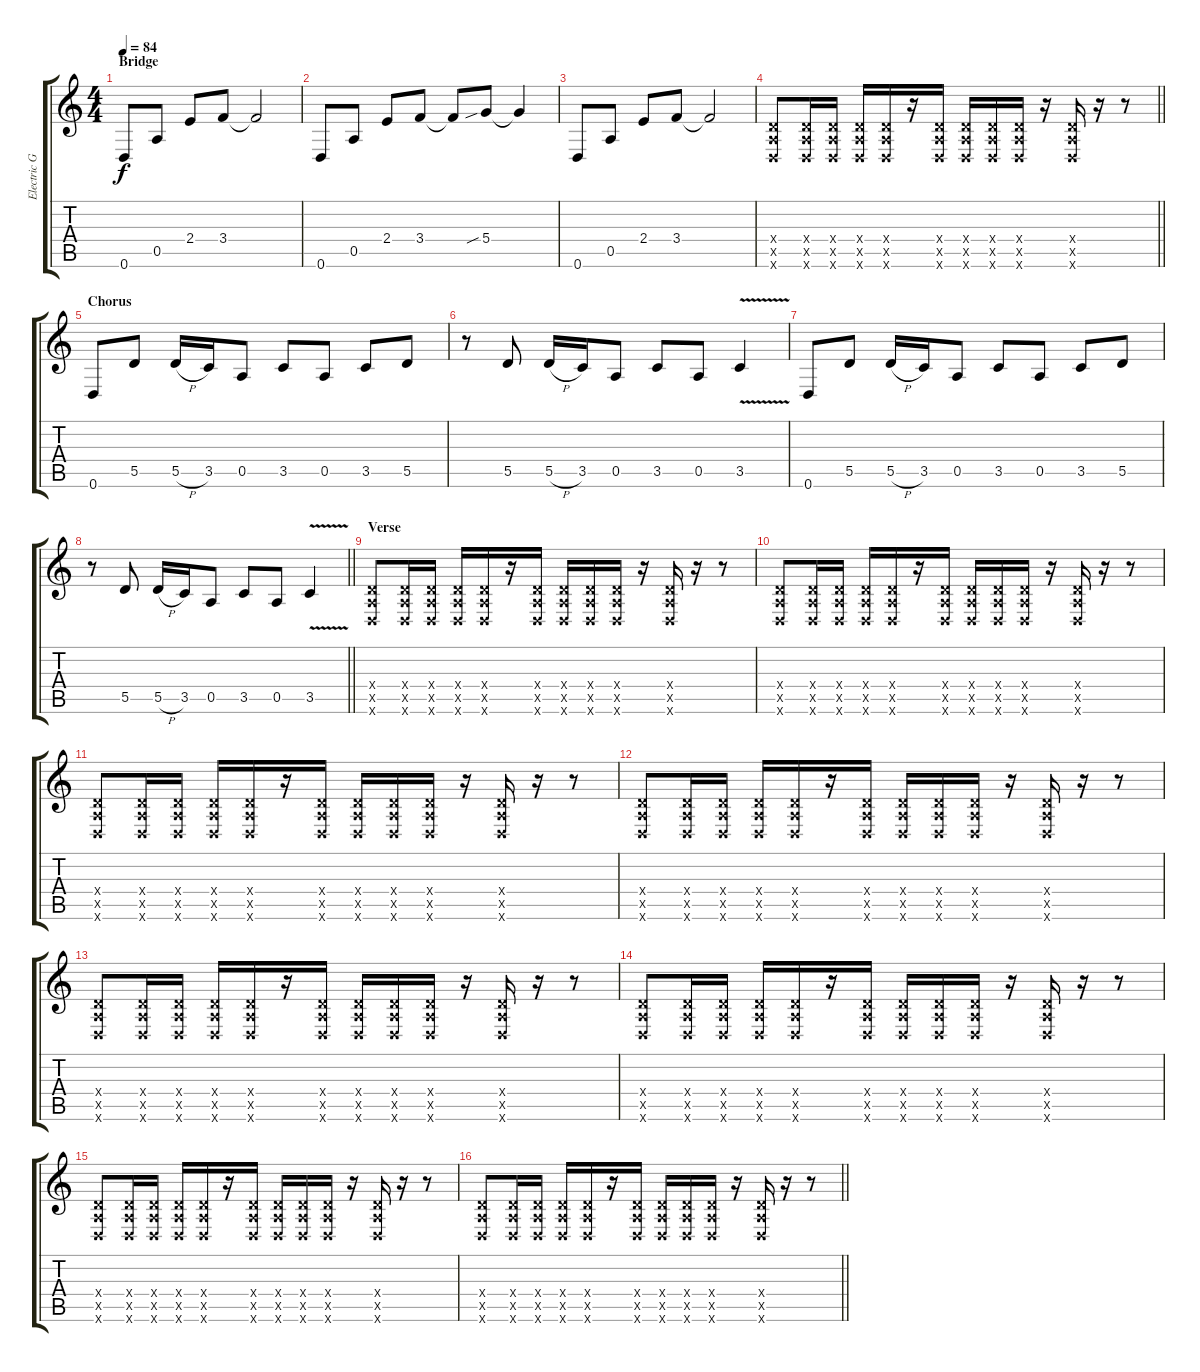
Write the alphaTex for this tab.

\track ("Electric Guitar" "Electric G") {instrument distortionguitar}
\staff {score tabs}
\tuning (E4 B3 G3 D3 A2 D2) {hide}
\ts (4 4)
\section ("" "Bridge")
\tempo 84
\clef g2
\ks c
0.6.8{dy f} 0.5.8 2.4.8 3.4.8 3.4{t}.2 |
0.6.8 0.5.8 2.4.8 3.4.8 3.4{t}.8 5.4{sib}.8 5.4{t}.4 |
0.6.8 0.5.8 2.4.8 3.4.8 3.4{t}.2 |
\barLineRight lightlight
(0.4{x} 0.5{x} 0.6{x}).8 (0.4{x} 0.5{x} 0.6{x}).16 (0.4{x} 0.5{x} 0.6{x}).16 (0.4{x} 0.5{x} 0.6{x}).16 (0.4{x} 0.5{x} 0.6{x}).16 r.16 (0.4{x} 0.5{x} 0.6{x}).16 (0.4{x} 0.5{x} 0.6{x}).16 (0.4{x} 0.5{x} 0.6{x}).16 (0.4{x} 0.5{x} 0.6{x}).16 r.16 (0.4{x} 0.5{x} 0.6{x}).16 r.16 r.8 |
\section ("" "Chorus")
0.6.8 5.5.8 5.5{h}.16 3.5.16 0.5.8 3.5.8 0.5.8 3.5.8 5.5.8 |
r.8 5.5.8 5.5{h}.16 3.5.16 0.5.8 3.5.8 0.5.8 3.5{v}.4 |
0.6.8 5.5.8 5.5{h}.16 3.5.16 0.5.8 3.5.8 0.5.8 3.5.8 5.5.8 |
\barLineRight lightlight
r.8 5.5.8 5.5{h}.16 3.5.16 0.5.8 3.5.8 0.5.8 3.5{v}.4 |
\section ("" "Verse")
(0.4{x} 0.5{x} 0.6{x}).8 (0.4{x} 0.5{x} 0.6{x}).16 (0.4{x} 0.5{x} 0.6{x}).16 (0.4{x} 0.5{x} 0.6{x}).16 (0.4{x} 0.5{x} 0.6{x}).16 r.16 (0.4{x} 0.5{x} 0.6{x}).16 (0.4{x} 0.5{x} 0.6{x}).16 (0.4{x} 0.5{x} 0.6{x}).16 (0.4{x} 0.5{x} 0.6{x}).16 r.16 (0.4{x} 0.5{x} 0.6{x}).16 r.16 r.8 |
(0.4{x} 0.5{x} 0.6{x}).8 (0.4{x} 0.5{x} 0.6{x}).16 (0.4{x} 0.5{x} 0.6{x}).16 (0.4{x} 0.5{x} 0.6{x}).16 (0.4{x} 0.5{x} 0.6{x}).16 r.16 (0.4{x} 0.5{x} 0.6{x}).16 (0.4{x} 0.5{x} 0.6{x}).16 (0.4{x} 0.5{x} 0.6{x}).16 (0.4{x} 0.5{x} 0.6{x}).16 r.16 (0.4{x} 0.5{x} 0.6{x}).16 r.16 r.8 |
(0.4{x} 0.5{x} 0.6{x}).8 (0.4{x} 0.5{x} 0.6{x}).16 (0.4{x} 0.5{x} 0.6{x}).16 (0.4{x} 0.5{x} 0.6{x}).16 (0.4{x} 0.5{x} 0.6{x}).16 r.16 (0.4{x} 0.5{x} 0.6{x}).16 (0.4{x} 0.5{x} 0.6{x}).16 (0.4{x} 0.5{x} 0.6{x}).16 (0.4{x} 0.5{x} 0.6{x}).16 r.16 (0.4{x} 0.5{x} 0.6{x}).16 r.16 r.8 |
(0.4{x} 0.5{x} 0.6{x}).8 (0.4{x} 0.5{x} 0.6{x}).16 (0.4{x} 0.5{x} 0.6{x}).16 (0.4{x} 0.5{x} 0.6{x}).16 (0.4{x} 0.5{x} 0.6{x}).16 r.16 (0.4{x} 0.5{x} 0.6{x}).16 (0.4{x} 0.5{x} 0.6{x}).16 (0.4{x} 0.5{x} 0.6{x}).16 (0.4{x} 0.5{x} 0.6{x}).16 r.16 (0.4{x} 0.5{x} 0.6{x}).16 r.16 r.8 |
(0.4{x} 0.5{x} 0.6{x}).8 (0.4{x} 0.5{x} 0.6{x}).16 (0.4{x} 0.5{x} 0.6{x}).16 (0.4{x} 0.5{x} 0.6{x}).16 (0.4{x} 0.5{x} 0.6{x}).16 r.16 (0.4{x} 0.5{x} 0.6{x}).16 (0.4{x} 0.5{x} 0.6{x}).16 (0.4{x} 0.5{x} 0.6{x}).16 (0.4{x} 0.5{x} 0.6{x}).16 r.16 (0.4{x} 0.5{x} 0.6{x}).16 r.16 r.8 |
(0.4{x} 0.5{x} 0.6{x}).8 (0.4{x} 0.5{x} 0.6{x}).16 (0.4{x} 0.5{x} 0.6{x}).16 (0.4{x} 0.5{x} 0.6{x}).16 (0.4{x} 0.5{x} 0.6{x}).16 r.16 (0.4{x} 0.5{x} 0.6{x}).16 (0.4{x} 0.5{x} 0.6{x}).16 (0.4{x} 0.5{x} 0.6{x}).16 (0.4{x} 0.5{x} 0.6{x}).16 r.16 (0.4{x} 0.5{x} 0.6{x}).16 r.16 r.8 |
(0.4{x} 0.5{x} 0.6{x}).8 (0.4{x} 0.5{x} 0.6{x}).16 (0.4{x} 0.5{x} 0.6{x}).16 (0.4{x} 0.5{x} 0.6{x}).16 (0.4{x} 0.5{x} 0.6{x}).16 r.16 (0.4{x} 0.5{x} 0.6{x}).16 (0.4{x} 0.5{x} 0.6{x}).16 (0.4{x} 0.5{x} 0.6{x}).16 (0.4{x} 0.5{x} 0.6{x}).16 r.16 (0.4{x} 0.5{x} 0.6{x}).16 r.16 r.8 |
\barLineRight lightlight
(0.4{x} 0.5{x} 0.6{x}).8 (0.4{x} 0.5{x} 0.6{x}).16 (0.4{x} 0.5{x} 0.6{x}).16 (0.4{x} 0.5{x} 0.6{x}).16 (0.4{x} 0.5{x} 0.6{x}).16 r.16 (0.4{x} 0.5{x} 0.6{x}).16 (0.4{x} 0.5{x} 0.6{x}).16 (0.4{x} 0.5{x} 0.6{x}).16 (0.4{x} 0.5{x} 0.6{x}).16 r.16 (0.4{x} 0.5{x} 0.6{x}).16 r.16 r.8
